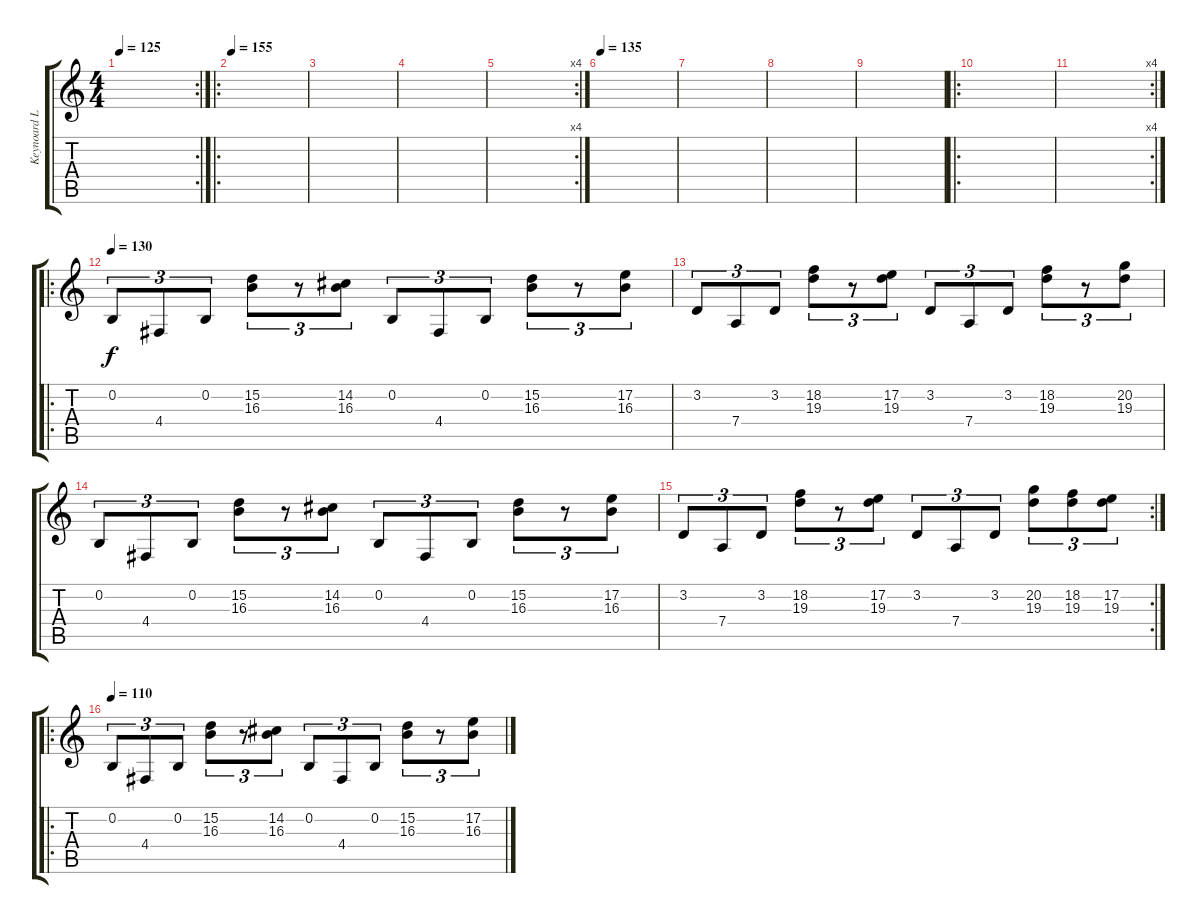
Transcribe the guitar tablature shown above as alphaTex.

\track ("Keynoard Lead" "Keynoard L") {instrument stringensemble1}
\staff {score tabs}
\tuning (E4 B3 G3 D3 A2 E2) {hide}
\rc 2
\ts (4 4)
\tempo 125
\clef g2
\ks c
|
\ro
\tempo 155
|
|
|
\rc 4
|
\tempo 135
|
|
|
|
\ro
|
\rc 4
|
\ro
\tempo 130
0.2.8{tu (3 2)} 4.4.8{tu (3 2)} 0.2.8{tu (3 2)} (15.2 16.3).8{tu (3 2)} r.8{tu (3 2)} (14.2 16.3).8{tu (3 2)} 0.2.8{tu (3 2)} 4.4.8{tu (3 2)} 0.2.8{tu (3 2)} (15.2 16.3).8{tu (3 2)} r.8{tu (3 2)} (17.2 16.3).8{tu (3 2)} |
3.2.8{tu (3 2)} 7.4.8{tu (3 2)} 3.2.8{tu (3 2)} (18.2 19.3).8{tu (3 2)} r.8{tu (3 2)} (17.2 19.3).8{tu (3 2)} 3.2.8{tu (3 2)} 7.4.8{tu (3 2)} 3.2.8{tu (3 2)} (18.2 19.3).8{tu (3 2)} r.8{tu (3 2)} (20.2 19.3).8{tu (3 2)} |
0.2.8{tu (3 2)} 4.4.8{tu (3 2)} 0.2.8{tu (3 2)} (15.2 16.3).8{tu (3 2)} r.8{tu (3 2)} (14.2 16.3).8{tu (3 2)} 0.2.8{tu (3 2)} 4.4.8{tu (3 2)} 0.2.8{tu (3 2)} (15.2 16.3).8{tu (3 2)} r.8{tu (3 2)} (17.2 16.3).8{tu (3 2)} |
\rc 2
3.2.8{tu (3 2)} 7.4.8{tu (3 2)} 3.2.8{tu (3 2)} (18.2 19.3).8{tu (3 2)} r.8{tu (3 2)} (17.2 19.3).8{tu (3 2)} 3.2.8{tu (3 2)} 7.4.8{tu (3 2)} 3.2.8{tu (3 2)} (20.2 19.3).8{tu (3 2)} (18.2 19.3).8{tu (3 2)} (17.2 19.3).8{tu (3 2)} |
\ro
\tempo 110
0.2.8{tu (3 2)} 4.4.8{tu (3 2)} 0.2.8{tu (3 2)} (15.2 16.3).8{tu (3 2)} r.8{tu (3 2)} (14.2 16.3).8{tu (3 2)} 0.2.8{tu (3 2)} 4.4.8{tu (3 2)} 0.2.8{tu (3 2)} (15.2 16.3).8{tu (3 2)} r.8{tu (3 2)} (17.2 16.3).8{tu (3 2)}
